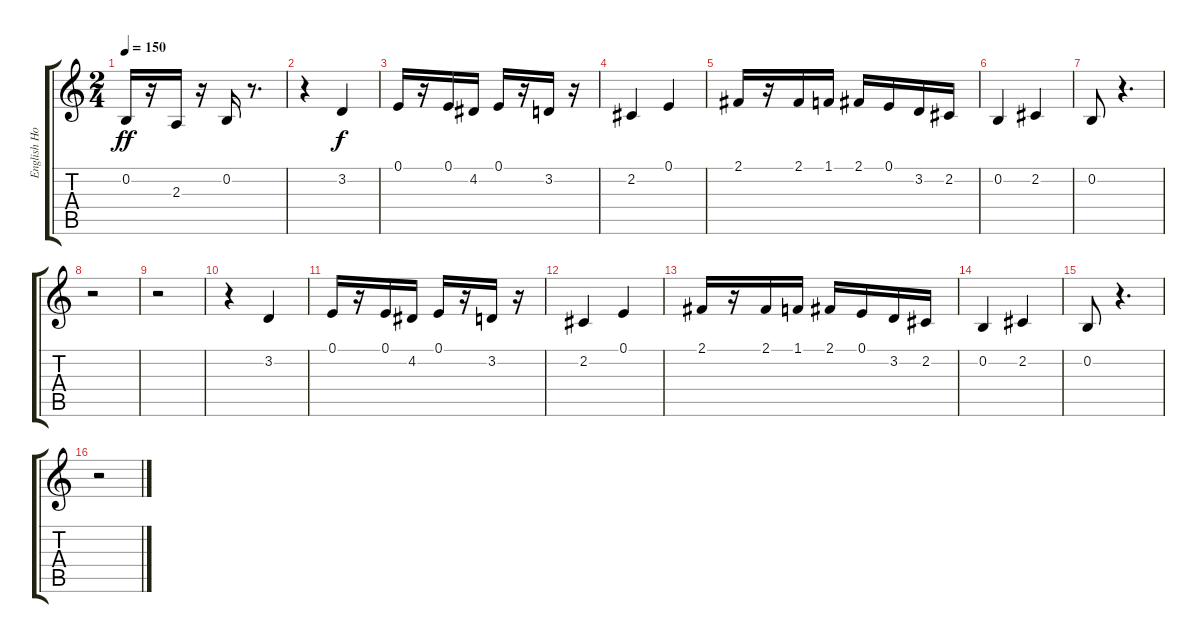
\track ("English Horn" "English Ho") {instrument englishhorn}
\staff {score tabs}
\tuning (E4 B3 G3 D3 A2 E2) {hide}
\ts (2 4)
\tempo 150
\clef g2
\ks c
0.2.16{dy ff} r.16 2.3.16 r.16 0.2.16 r.8{d} |
r.4 3.2.4{dy f} |
0.1.16 r.16 0.1.16 4.2.16 0.1.16 r.16 3.2.16 r.16 |
2.2.4 0.1.4 |
2.1.16 r.16 2.1.16 1.1.16 2.1.16 0.1.16 3.2.16 2.2.16 |
0.2.4 2.2.4 |
0.2.8 r.4{d} |
r.2 |
r.2 |
r.4 3.2.4 |
0.1.16 r.16 0.1.16 4.2.16 0.1.16 r.16 3.2.16 r.16 |
2.2.4 0.1.4 |
2.1.16 r.16 2.1.16 1.1.16 2.1.16 0.1.16 3.2.16 2.2.16 |
0.2.4 2.2.4 |
0.2.8 r.4{d} |
r.2
